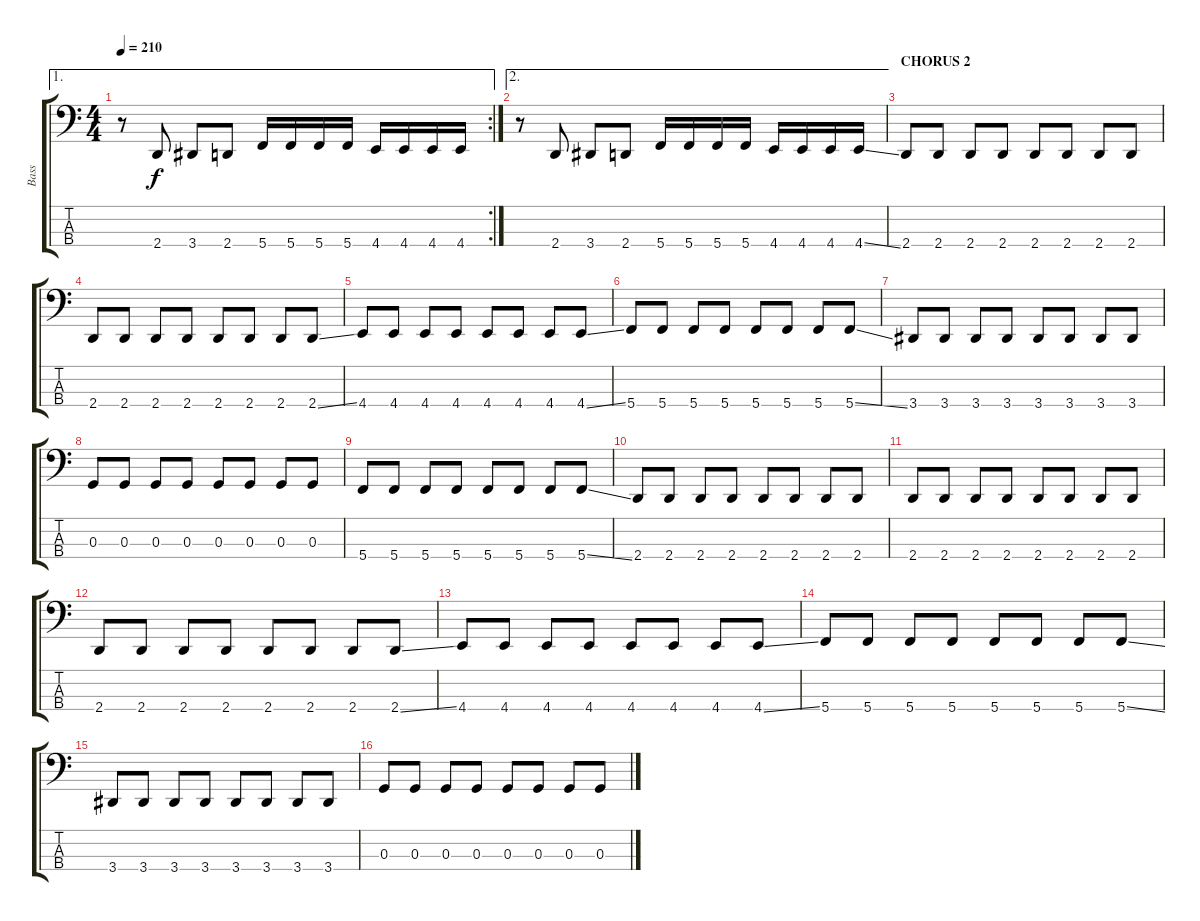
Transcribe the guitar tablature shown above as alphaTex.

\track ("Bass" "Bass") {instrument electricbasspick}
\staff {score tabs}
\tuning (F2 C2 G1 C1) {hide}
\ae 1
\rc 2
\ts (4 4)
\tempo 210
\clef f4
\ks c
r.8{dy f} 2.4.8 3.4.8 2.4.8 5.4.16 5.4.16 5.4.16 5.4.16 4.4.16 4.4.16 4.4.16 4.4.16 |
\ae 2
r.8 2.4.8 3.4.8 2.4.8 5.4.16 5.4.16 5.4.16 5.4.16 4.4.16 4.4.16 4.4.16 4.4{ss}.16 |
\section ("" "CHORUS 2")
2.4.8 2.4.8 2.4.8 2.4.8 2.4.8 2.4.8 2.4.8 2.4.8 |
2.4.8 2.4.8 2.4.8 2.4.8 2.4.8 2.4.8 2.4.8 2.4{ss}.8 |
4.4.8 4.4.8 4.4.8 4.4.8 4.4.8 4.4.8 4.4.8 4.4{ss}.8 |
5.4.8 5.4.8 5.4.8 5.4.8 5.4.8 5.4.8 5.4.8 5.4{ss}.8 |
3.4.8 3.4.8 3.4.8 3.4.8 3.4.8 3.4.8 3.4.8 3.4.8 |
0.3.8 0.3.8 0.3.8 0.3.8 0.3.8 0.3.8 0.3.8 0.3.8 |
5.4.8 5.4.8 5.4.8 5.4.8 5.4.8 5.4.8 5.4.8 5.4{ss}.8 |
2.4.8 2.4.8 2.4.8 2.4.8 2.4.8 2.4.8 2.4.8 2.4.8 |
2.4.8 2.4.8 2.4.8 2.4.8 2.4.8 2.4.8 2.4.8 2.4.8 |
2.4.8 2.4.8 2.4.8 2.4.8 2.4.8 2.4.8 2.4.8 2.4{ss}.8 |
4.4.8 4.4.8 4.4.8 4.4.8 4.4.8 4.4.8 4.4.8 4.4{ss}.8 |
5.4.8 5.4.8 5.4.8 5.4.8 5.4.8 5.4.8 5.4.8 5.4{ss}.8 |
3.4.8 3.4.8 3.4.8 3.4.8 3.4.8 3.4.8 3.4.8 3.4.8 |
0.3.8 0.3.8 0.3.8 0.3.8 0.3.8 0.3.8 0.3.8 0.3.8
